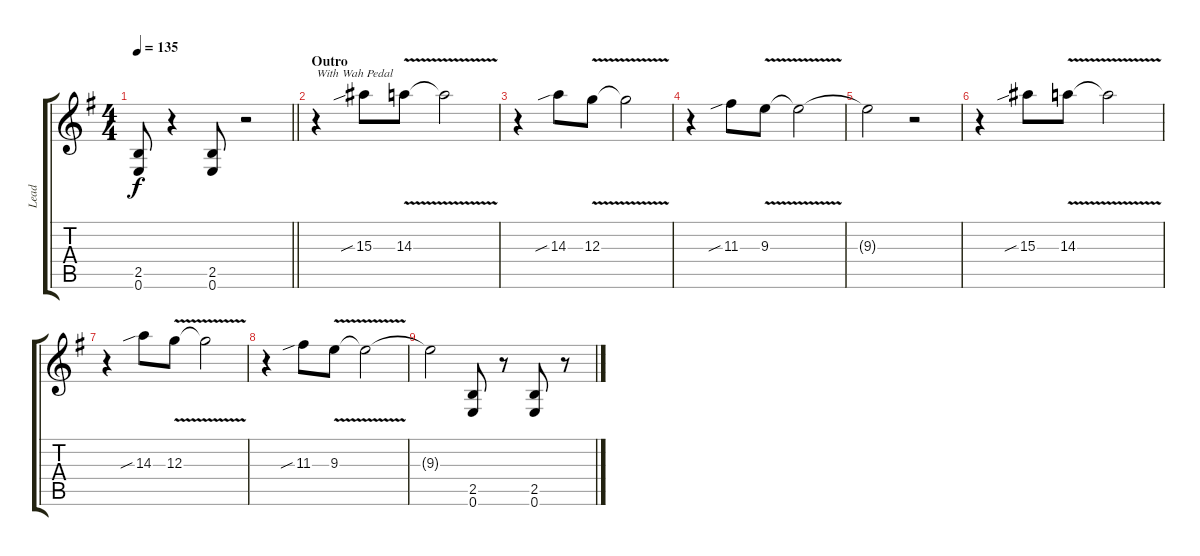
\track ("Lead" "Lead") {instrument distortionguitar}
\staff {score tabs}
\tuning (E4 B3 G3 D3 A2 E2) {hide}
\ts (4 4)
\tempo 135
\clef g2
\barLineRight lightlight
\ks g
(2.5 0.6).8{dy f} r.4 (2.5 0.6).8 r.2 |
\section ("" "Outro")
r.4{txt "With Wah Pedal"} 15.3{sib}.8 14.3{v}.8 14.3{t}.2 |
r.4 14.3{sib}.8 12.3{v}.8 12.3{t}.2 |
r.4 11.3{sib}.8 9.3{v}.8 9.3{t}.2 |
9.3{t}.2 r.2 |
r.4 15.3{sib}.8 14.3{v}.8 14.3{t}.2 |
r.4 14.3{sib}.8 12.3{v}.8 12.3{t}.2 |
r.4 11.3{sib}.8 9.3{v}.8 9.3{t}.2 |
9.3{t}.2 (2.5 0.6).8 r.8 (2.5 0.6).8 r.8
